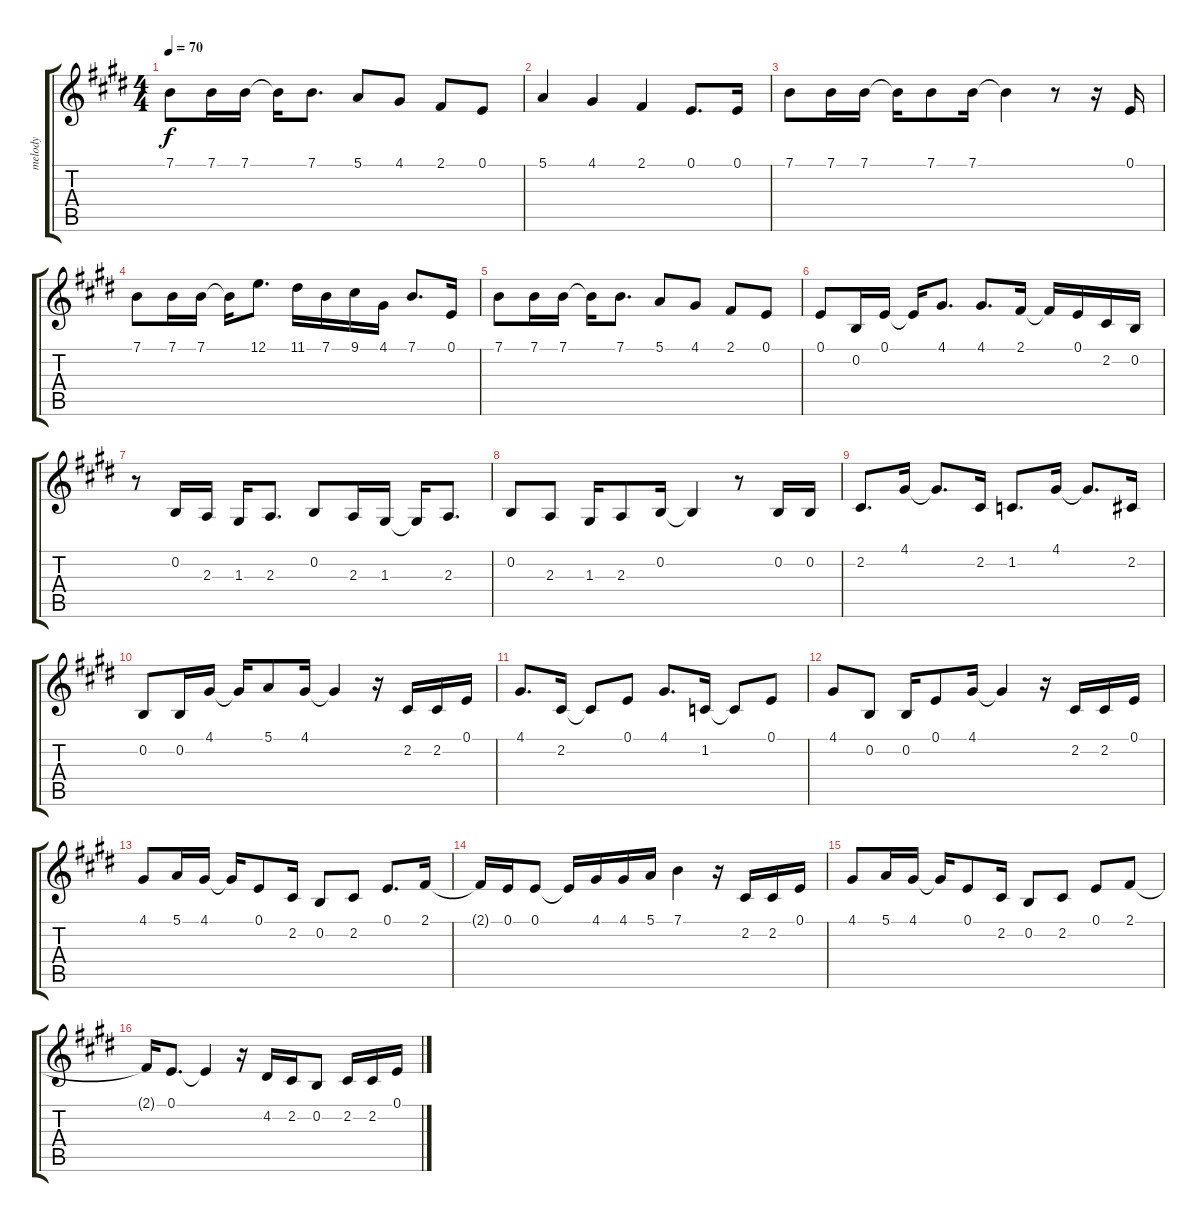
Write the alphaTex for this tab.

\track ("melody" "melody") {instrument flute}
\staff {score tabs}
\tuning (E4 B3 G3 D3 A2 E2) {hide}
\ts (4 4)
\tempo 70
\clef g2
\ks e
7.1.8{dy f} 7.1.16 7.1.16 7.1{t}.16 7.1.8{d} 5.1.8 4.1.8 2.1.8 0.1.8 |
5.1.4 4.1.4 2.1.4 0.1.8{d} 0.1.16 |
7.1.8 7.1.16 7.1.16 7.1{t}.16 7.1.8 7.1.16 7.1{t}.4 r.8 r.16 0.1.16 |
7.1.8 7.1.16 7.1.16 7.1{t}.16 12.1.8{d} 11.1.16 7.1.16 9.1.16 4.1.16 7.1.8{d} 0.1.16 |
7.1.8 7.1.16 7.1.16 7.1{t}.16 7.1.8{d} 5.1.8 4.1.8 2.1.8 0.1.8 |
0.1.8 0.2.16 0.1.16 0.1{t}.16 4.1.8{d} 4.1.8{d} 2.1.16 2.1{t}.16 0.1.16 2.2.16 0.2.16 |
r.8 0.2.16 2.3.16 1.3.16 2.3.8{d} 0.2.8 2.3.16 1.3.16 1.3{t}.16 2.3.8{d} |
0.2.8 2.3.8 1.3.16 2.3.8 0.2.16 0.2{t}.4 r.8 0.2.16 0.2.16 |
2.2.8{d} 4.1.16 4.1{t}.8{d} 2.2.16 1.2.8{d} 4.1.16 4.1{t}.8{d} 2.2.16 |
0.2.8 0.2.16 4.1.16 4.1{t}.16 5.1.8 4.1.16 4.1{t}.4 r.16 2.2.16 2.2.16 0.1.16 |
4.1.8{d} 2.2.16 2.2{t}.8 0.1.8 4.1.8{d} 1.2.16 1.2{t}.8 0.1.8 |
4.1.8 0.2.8 0.2.16 0.1.8 4.1.16 4.1{t}.4 r.16 2.2.16 2.2.16 0.1.16 |
4.1.8 5.1.16 4.1.16 4.1{t}.16 0.1.8 2.2.16 0.2.8 2.2.8 0.1.8{d} 2.1.16 |
2.1{t}.16 0.1.16 0.1.8 0.1{t}.16 4.1.16 4.1.16 5.1.16 7.1.4 r.16 2.2.16 2.2.16 0.1.16 |
4.1.8 5.1.16 4.1.16 4.1{t}.16 0.1.8 2.2.16 0.2.8 2.2.8 0.1.8 2.1.8 |
2.1{t}.16 0.1.8{d} 0.1{t}.4 r.16 4.2.16 2.2.16 0.2.8 2.2.16 2.2.16 0.1.16
